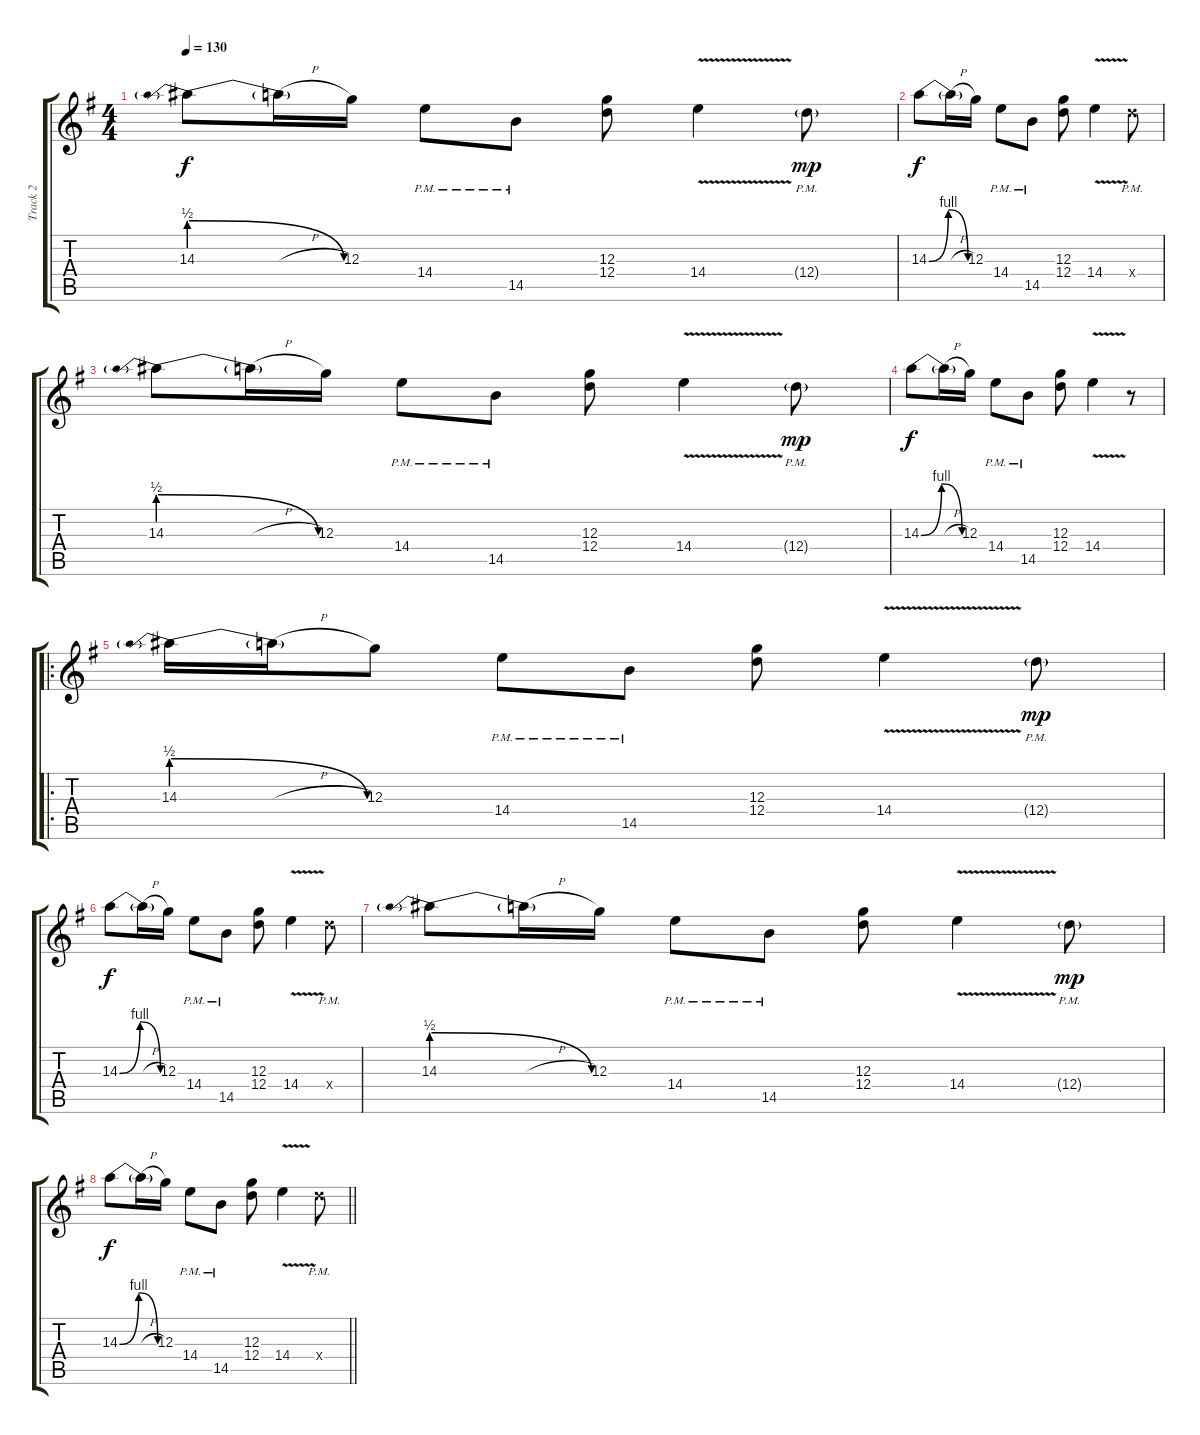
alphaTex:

\track ("Track 2" "Track 2") {instrument distortionguitar}
\staff {score tabs}
\tuning (E4 B3 G3 D3 A2 E2) {hide}
\ts (4 4)
\tempo 130
\clef g2
\ks g
14.3{be (prebendrelease 0 2 60 0)}.8{dy f} 14.3{h t}.16 12.3.16 14.4{pm}.8 14.5{pm}.8 (12.3 12.4).8 14.4{v}.4 12.4{g pm}.8{dy mp} |
14.3{be (bendrelease 0 0 30 4 30 4 60 0)}.8{dy f} 14.3{h t}.16 12.3.16 14.4{pm}.8 14.5{pm}.8 (12.3 12.4).8 14.4{v}.4 12.4{pm x}.8 |
14.3{be (prebendrelease 0 2 60 0)}.8 14.3{h t}.16 12.3.16 14.4{pm}.8 14.5{pm}.8 (12.3 12.4).8 14.4{v}.4 12.4{g pm}.8{dy mp} |
14.3{be (bendrelease 0 0 30 4 30 4 60 0)}.8{dy f} 14.3{h t}.16 12.3.16 14.4{pm}.8 14.5{pm}.8 (12.3 12.4).8 14.4{v}.4 r.8 |
\ro
14.3{be (prebendrelease 0 2 60 0)}.16 14.3{h t}.16 12.3.8 14.4{pm}.8 14.5{pm}.8 (12.3 12.4).8 14.4{v}.4 12.4{g pm}.8{dy mp} |
14.3{be (bendrelease 0 0 30 4 30 4 60 0)}.8{dy f} 14.3{h t}.16 12.3.16 14.4{pm}.8 14.5{pm}.8 (12.3 12.4).8 14.4{v}.4 12.4{pm x}.8 |
14.3{be (prebendrelease 0 2 60 0)}.8 14.3{h t}.16 12.3.16 14.4{pm}.8 14.5{pm}.8 (12.3 12.4).8 14.4{v}.4 12.4{g pm}.8{dy mp} |
\barLineRight lightlight
14.3{be (bendrelease 0 0 30 4 30 4 60 0)}.8{dy f} 14.3{h t}.16 12.3.16 14.4{pm}.8 14.5{pm}.8 (12.3 12.4).8 14.4{v}.4 12.4{pm x}.8
